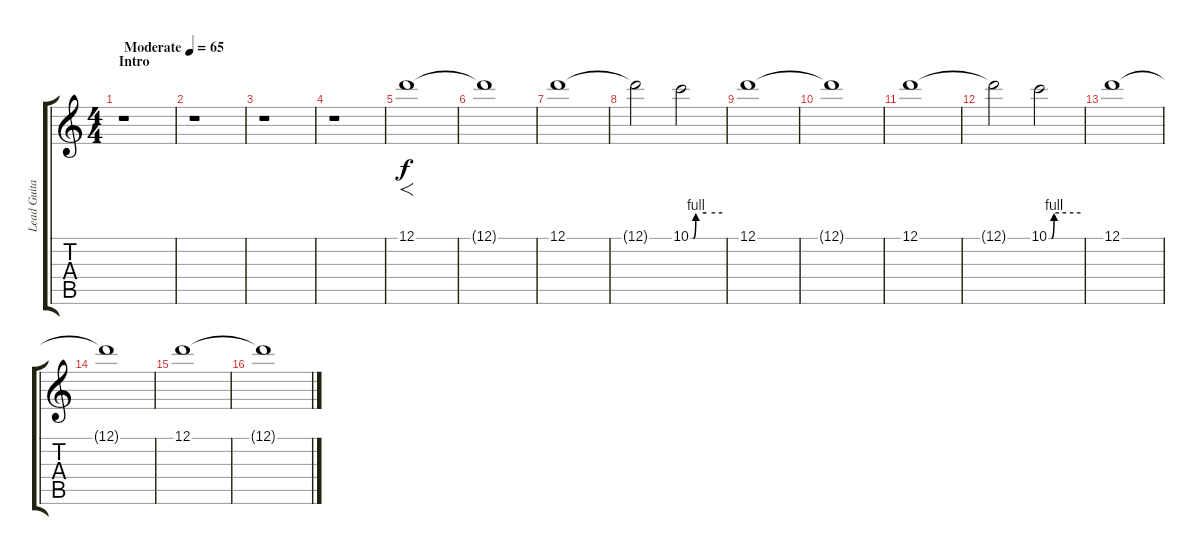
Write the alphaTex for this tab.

\track ("Lead Guitar" "Lead Guita") {instrument distortionguitar}
\staff {score tabs}
\tuning (D4 A3 F3 C3 G2 D2) {hide}
\ts (4 4)
\section ("" "Intro")
\tempo (65 "Moderate")
\clef g2
\ks c
r.1{dy f instrument distortionguitar} |
r.1 |
r.1 |
r.1 |
12.1.1{f} |
12.1{t}.1 |
12.1.1 |
12.1{t}.2 10.1{be (custom 0 0 5 0 10 4 30 4 60 4)}.2 |
12.1.1 |
12.1{t}.1 |
12.1.1 |
12.1{t}.2 10.1{be (custom 0 0 5 0 10 4 60 4)}.2 |
12.1.1 |
12.1{t}.1 |
12.1.1 |
12.1{t}.1
